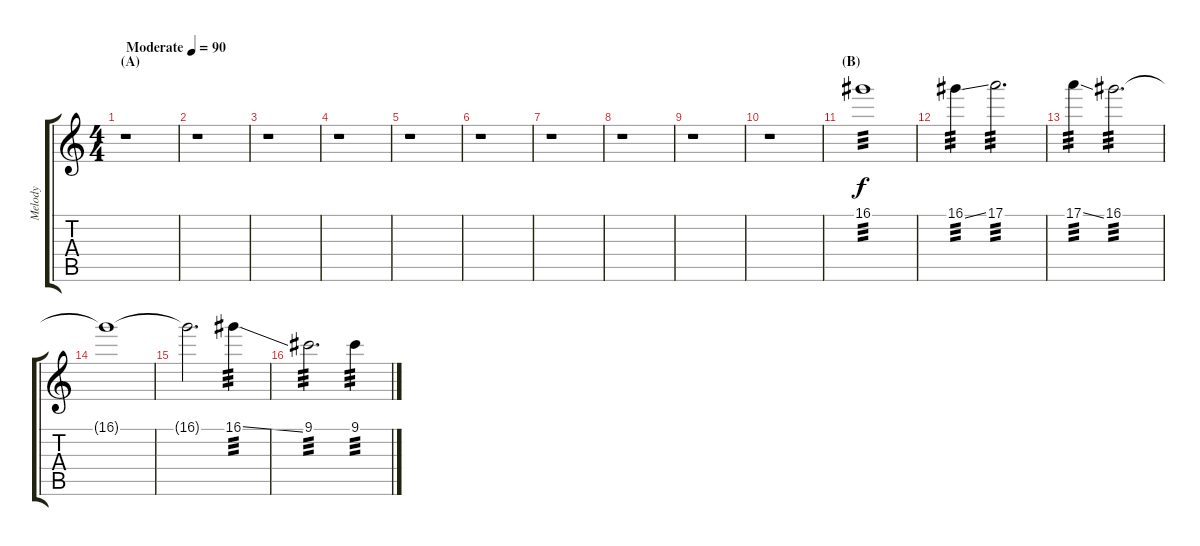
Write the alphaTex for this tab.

\track ("Melody" "Melody") {instrument electricguitarjazz}
\staff {score tabs}
\tuning (E4 B3 G3 D3 A2 E2) {hide}
\ts (4 4)
\section ("" "(A)")
\tempo (90 "Moderate")
\clef g2
\ks c
r.1{dy f instrument electricguitarjazz} |
r.1 |
r.1 |
r.1 |
r.1 |
r.1 |
r.1 |
r.1 |
r.1 |
r.1 |
\section ("" "(B)")
16.1.1{tp 3} |
16.1{ss}.4{tp 3} 17.1.2{d tp 3} |
17.1{ss}.4{tp 3} 16.1.2{d tp 3} |
16.1{t}.1 |
16.1{t}.2{d} 16.1{ss}.4{tp 3} |
9.1.2{d tp 3} 9.1{ss}.4{tp 3}
